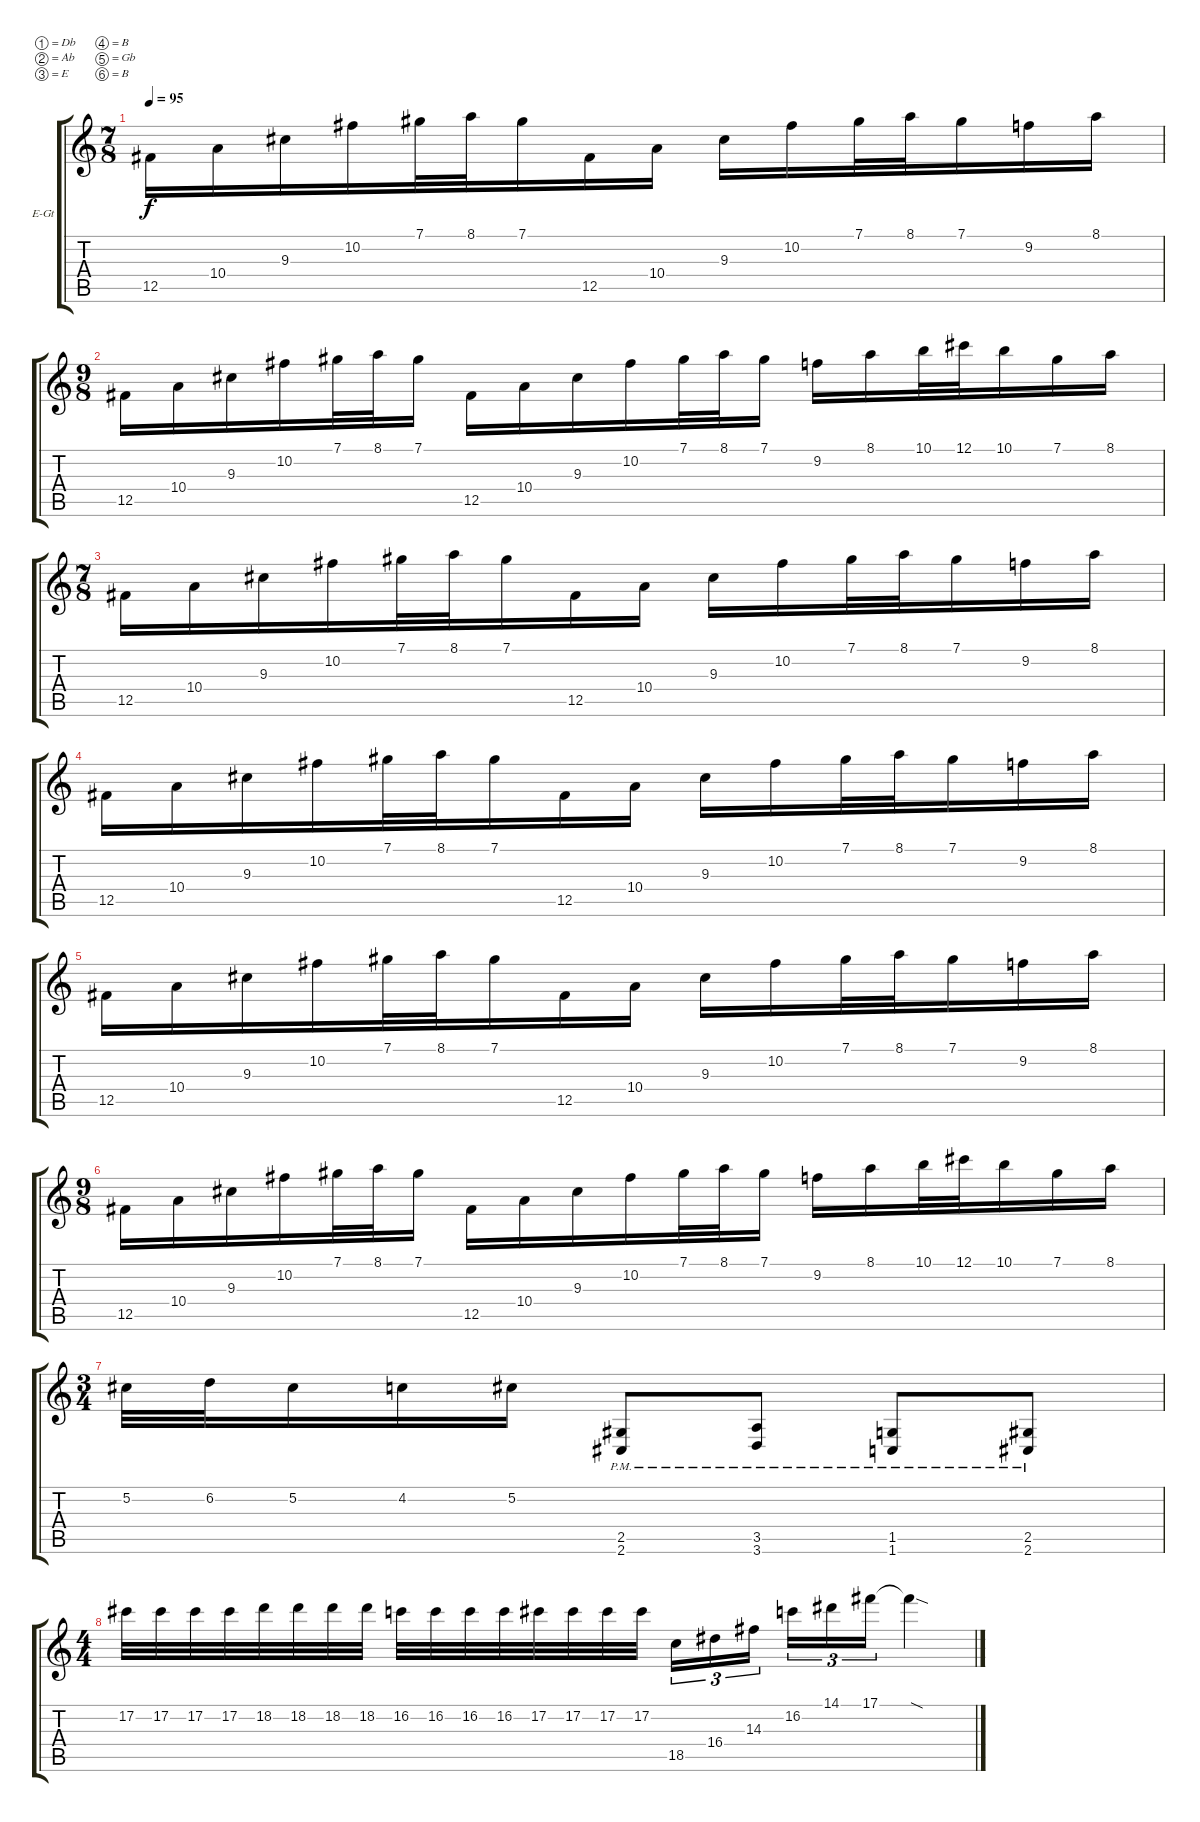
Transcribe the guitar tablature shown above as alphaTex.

\defaultSystemsLayout 4
\bracketExtendMode groupsimilarinstruments
\firstSystemTrackNameOrientation horizontal
\otherSystemsTrackNameOrientation horizontal
\track ("Electric Guitar" "E-Gt") {instrument distortionguitar}
\staff {score tabs}
\tuning (Db4 Ab3 E3 B2 Gb2 B1)
\ts (7 8)
\tempo 95
\clef g2
\ks c
12.5.16{dy f} 10.4.16 9.3.16 10.2.16 7.1.32 8.1.32 7.1.16 12.5.16 10.4.16 9.3.16 10.2.16 7.1.32 8.1.32 7.1.16 9.2.16 8.1.16 |
\ts (9 8)
12.5.16 10.4.16 9.3.16 10.2.16 7.1.32 8.1.32 7.1.16 12.5.16 10.4.16 9.3.16 10.2.16 7.1.32 8.1.32 7.1.16 9.2.16 8.1.16 10.1.32 12.1.32 10.1.16 7.1.16 8.1.16 |
\ts (7 8)
12.5.16 10.4.16 9.3.16 10.2.16 7.1.32 8.1.32 7.1.16 12.5.16 10.4.16 9.3.16 10.2.16 7.1.32 8.1.32 7.1.16 9.2.16 8.1.16 |
12.5.16 10.4.16 9.3.16 10.2.16 7.1.32 8.1.32 7.1.16 12.5.16 10.4.16 9.3.16 10.2.16 7.1.32 8.1.32 7.1.16 9.2.16 8.1.16 |
12.5.16 10.4.16 9.3.16 10.2.16 7.1.32 8.1.32 7.1.16 12.5.16 10.4.16 9.3.16 10.2.16 7.1.32 8.1.32 7.1.16 9.2.16 8.1.16 |
\ts (9 8)
12.5.16 10.4.16 9.3.16 10.2.16 7.1.32 8.1.32 7.1.16 12.5.16 10.4.16 9.3.16 10.2.16 7.1.32 8.1.32 7.1.16 9.2.16 8.1.16 10.1.32 12.1.32 10.1.16 7.1.16 8.1.16 |
\ts (3 4)
5.2.32 6.2.32 5.2.16 4.2.16 5.2.16 (2.5{pm} 2.6{pm}).8 (3.5{pm} 3.6{pm}).8 (1.5{pm} 1.6{pm}).8 (2.5{pm} 2.6{pm}).8 |
\ts (4 4)
17.2.32 17.2.32 17.2.32 17.2.32 18.2.32 18.2.32 18.2.32 18.2.32 16.2.32 16.2.32 16.2.32 16.2.32 17.2.32 17.2.32 17.2.32 17.2.32 18.5.16{tu (3 2)} 16.4.16{tu (3 2)} 14.3.16{tu (3 2)} 16.2.16{tu (3 2)} 14.1.16{tu (3 2)} 17.1.16{tu (3 2)} 17.1{sod t}.4
